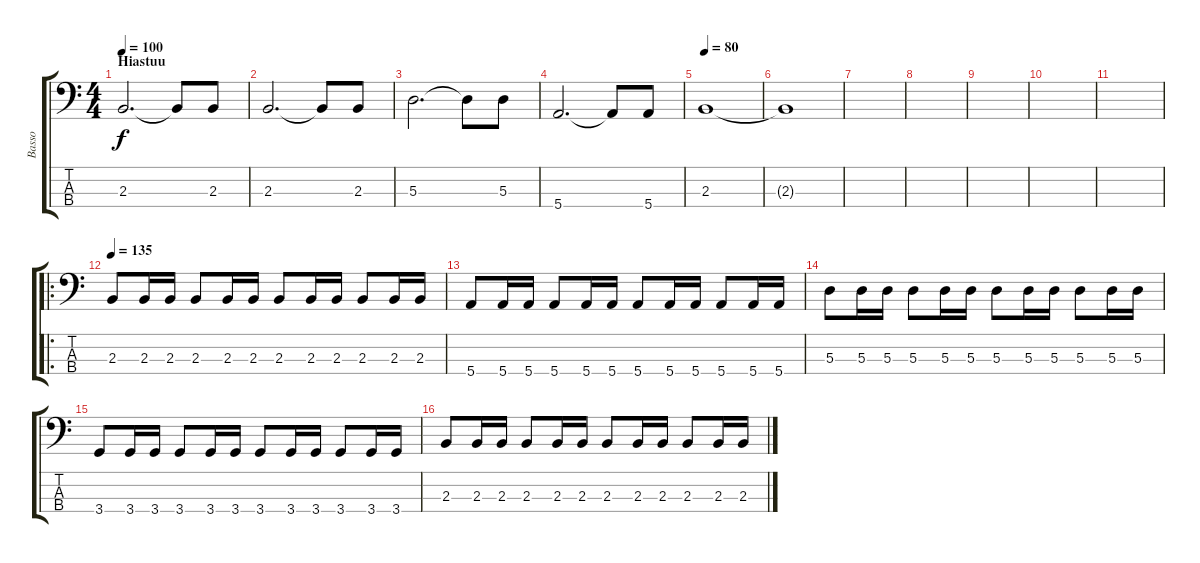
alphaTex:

\track ("Basso" "Basso") {instrument electricbassfinger}
\staff {score tabs}
\tuning (G2 D2 A1 E1) {hide}
\ts (4 4)
\section ("" "Hiastuu")
\tempo 100
\clef f4
\ks c
2.3.2{d dy f} 2.3{t}.8 2.3.8 |
2.3.2{d} 2.3{t}.8 2.3.8 |
5.3.2{d} 5.3{t}.8 5.3.8 |
5.4.2{d} 5.4{t}.8 5.4.8 |
\tempo 80
2.3.1 |
2.3{t}.1 |
|
|
|
|
|
\ro
\tempo 135
2.3.8 2.3.16 2.3.16 2.3.8 2.3.16 2.3.16 2.3.8 2.3.16 2.3.16 2.3.8 2.3.16 2.3.16 |
5.4.8 5.4.16 5.4.16 5.4.8 5.4.16 5.4.16 5.4.8 5.4.16 5.4.16 5.4.8 5.4.16 5.4.16 |
5.3.8 5.3.16 5.3.16 5.3.8 5.3.16 5.3.16 5.3.8 5.3.16 5.3.16 5.3.8 5.3.16 5.3.16 |
3.4.8 3.4.16 3.4.16 3.4.8 3.4.16 3.4.16 3.4.8 3.4.16 3.4.16 3.4.8 3.4.16 3.4.16 |
2.3.8 2.3.16 2.3.16 2.3.8 2.3.16 2.3.16 2.3.8 2.3.16 2.3.16 2.3.8 2.3.16 2.3.16
